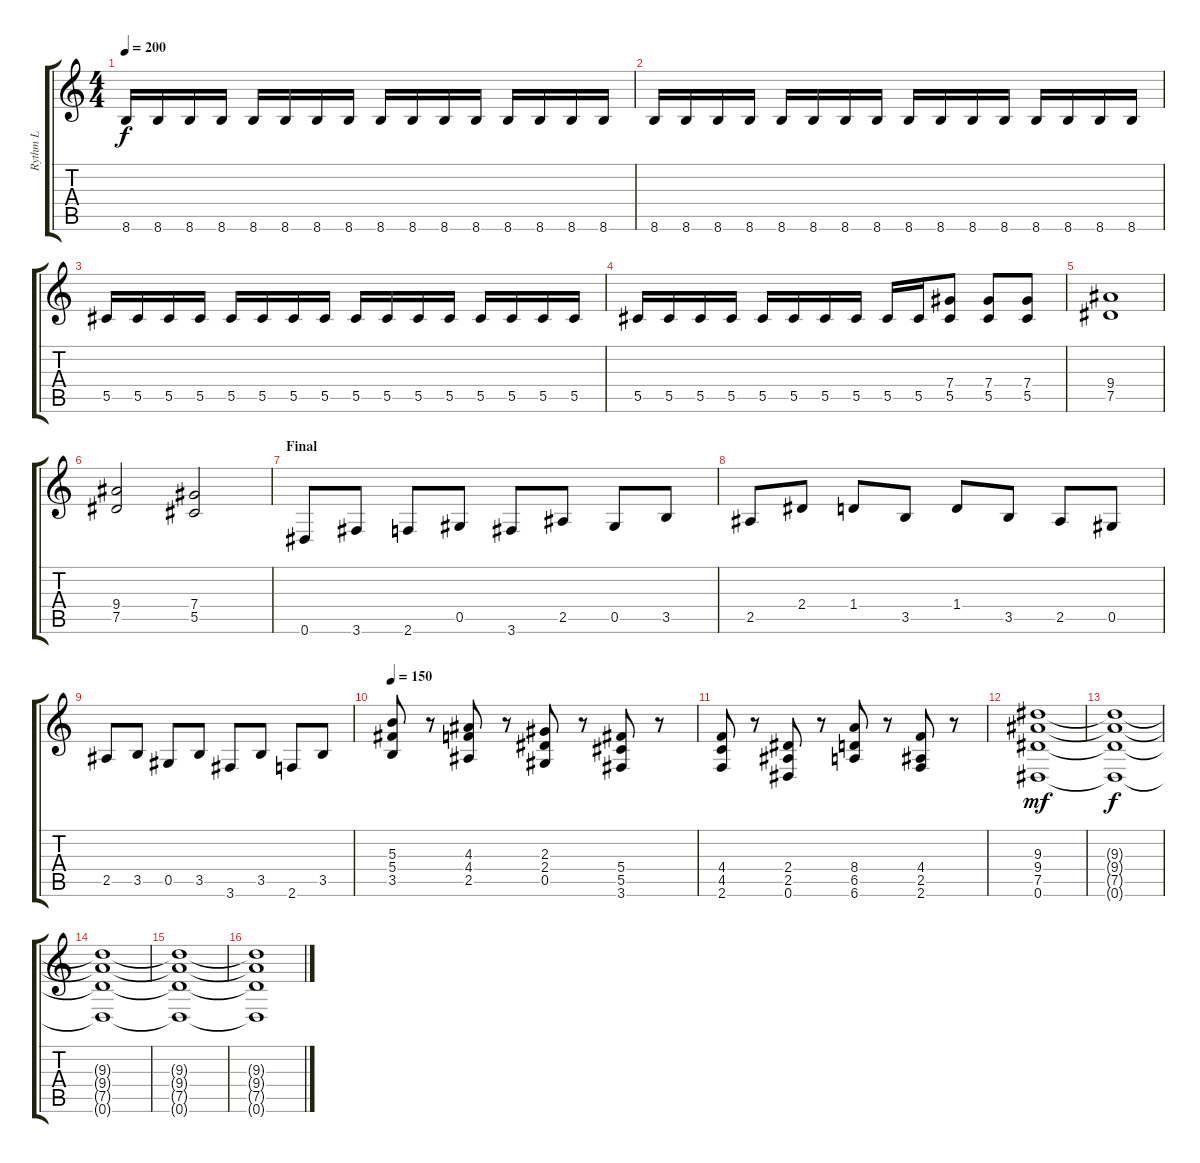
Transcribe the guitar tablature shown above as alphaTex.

\track ("Rythm L" "Rythm L") {instrument overdrivenguitar}
\staff {score tabs}
\tuning (Eb4 Bb3 Gb3 Db3 Ab2 Eb2) {hide}
\ts (4 4)
\tempo 200
\clef g2
\ks c
8.6.16{dy f} 8.6.16 8.6.16 8.6.16 8.6.16 8.6.16 8.6.16 8.6.16 8.6.16 8.6.16 8.6.16 8.6.16 8.6.16 8.6.16 8.6.16 8.6.16 |
8.6.16 8.6.16 8.6.16 8.6.16 8.6.16 8.6.16 8.6.16 8.6.16 8.6.16 8.6.16 8.6.16 8.6.16 8.6.16 8.6.16 8.6.16 8.6.16 |
5.5.16 5.5.16 5.5.16 5.5.16 5.5.16 5.5.16 5.5.16 5.5.16 5.5.16 5.5.16 5.5.16 5.5.16 5.5.16 5.5.16 5.5.16 5.5.16 |
5.5.16 5.5.16 5.5.16 5.5.16 5.5.16 5.5.16 5.5.16 5.5.16 5.5.16 5.5.16 (7.4 5.5).8 (7.4 5.5).8 (7.4 5.5).8 |
(9.4 7.5).1 |
(9.4 7.5).2 (7.4 5.5).2 |
\section ("" "Final")
0.6.8 3.6.8 2.6.8 0.5.8 3.6.8 2.5.8 0.5.8 3.5.8 |
2.5.8 2.4.8 1.4.8 3.5.8 1.4.8 3.5.8 2.5.8 0.5.8 |
2.5.8 3.5.8 0.5.8 3.5.8 3.6.8 3.5.8 2.6.8 3.5.8 |
\tempo 150
(5.3 5.4 3.5).8 r.8 (4.3 4.4 2.5).8 r.8 (2.3 2.4 0.5).8 r.8 (5.4 5.5 3.6).8 r.8 |
(4.4 4.5 2.6).8 r.8 (2.4 2.5 0.6).8 r.8 (8.4 6.5 6.6).8 r.8 (4.4 2.5 2.6).8 r.8 |
(9.3 9.4 7.5 0.6).1{dy mf} |
(9.3{t} 9.4{t} 7.5{t} 0.6{t}).1{dy f} |
(9.3{t} 9.4{t} 7.5{t} 0.6{t}).1 |
(9.3{t} 9.4{t} 7.5{t} 0.6{t}).1 |
(9.3{t} 9.4{t} 7.5{t} 0.6{t}).1
